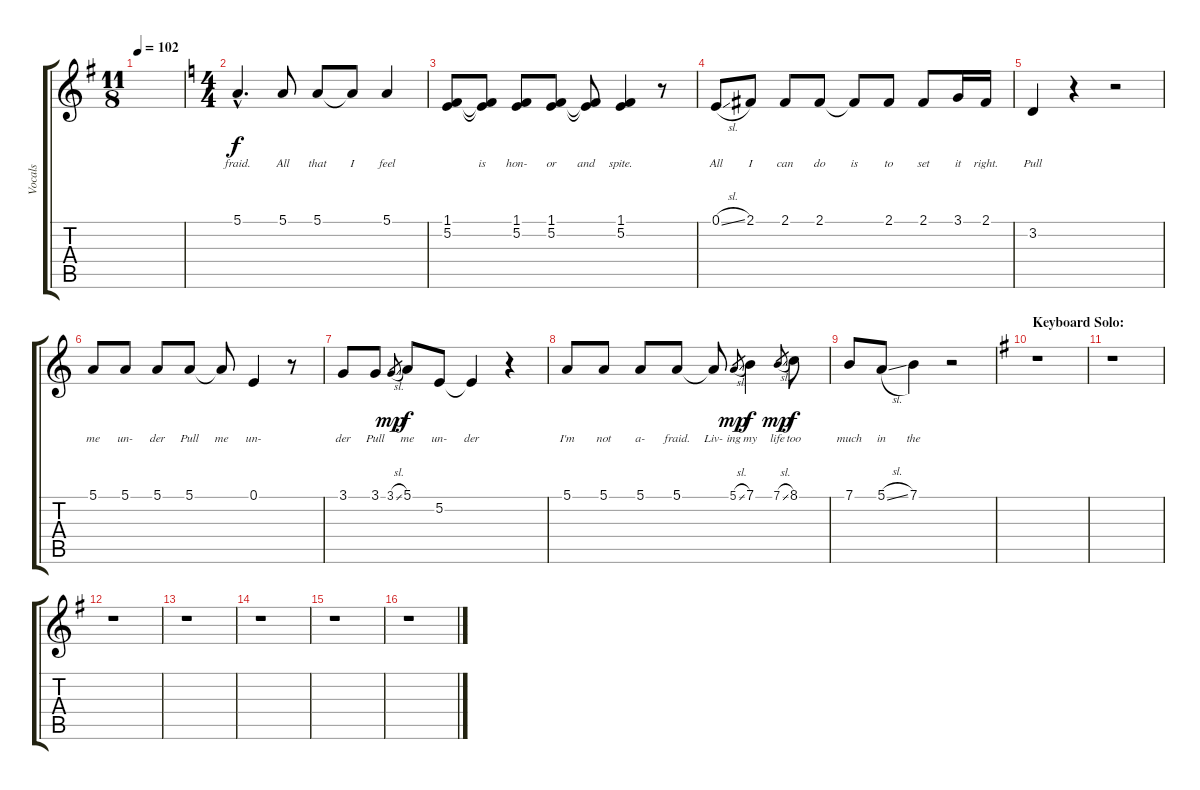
\track ("Vocals" "Vocals") {instrument synthvoice}
\staff {score tabs}
\tuning (E4 B3 G3 D3 A2 E2) {hide}
\ts (11 8)
\tempo 102
\clef g2
\ks eminor
|
\ts (4 4)
\ks c
5.1{hac}.4{d lyrics (0 "fraid.") lyrics (1 "") lyrics (2 "") lyrics (3 "") lyrics (4 "")} 5.1.8{lyrics (0 "All") lyrics (1 "") lyrics (2 "") lyrics (3 "") lyrics (4 "")} 5.1.8{lyrics (0 "that") lyrics (1 "") lyrics (2 "") lyrics (3 "") lyrics (4 "")} 5.1{t}.8{lyrics (0 "I") lyrics (1 "") lyrics (2 "") lyrics (3 "") lyrics (4 "")} 5.1.4{lyrics (0 "feel") lyrics (1 "") lyrics (2 "") lyrics (3 "") lyrics (4 "")} |
(1.1 5.2).8{lyrics (0 "") lyrics (1 "") lyrics (2 "") lyrics (3 "") lyrics (4 "")} (1.1{t} 5.2{t}).8{lyrics (0 "is") lyrics (1 "") lyrics (2 "") lyrics (3 "") lyrics (4 "")} (1.1 5.2).8{lyrics (0 "hon-") lyrics (1 "") lyrics (2 "") lyrics (3 "") lyrics (4 "")} (1.1 5.2).8{lyrics (0 "or") lyrics (1 "") lyrics (2 "") lyrics (3 "") lyrics (4 "")} (1.1{t} 5.2{t}).8{lyrics (0 "and") lyrics (1 "") lyrics (2 "") lyrics (3 "") lyrics (4 "")} (1.1 5.2).4{lyrics (0 "spite.") lyrics (1 "") lyrics (2 "") lyrics (3 "") lyrics (4 "")} r.8 |
0.1{sl}.8{lyrics (0 "All") lyrics (1 "") lyrics (2 "") lyrics (3 "") lyrics (4 "")} 2.1.8{lyrics (0 "I") lyrics (1 "") lyrics (2 "") lyrics (3 "") lyrics (4 "")} 2.1.8{lyrics (0 "can") lyrics (1 "") lyrics (2 "") lyrics (3 "") lyrics (4 "")} 2.1.8{lyrics (0 "do") lyrics (1 "") lyrics (2 "") lyrics (3 "") lyrics (4 "")} 2.1{t}.8{lyrics (0 "is") lyrics (1 "") lyrics (2 "") lyrics (3 "") lyrics (4 "")} 2.1.8{lyrics (0 "to") lyrics (1 "") lyrics (2 "") lyrics (3 "") lyrics (4 "")} 2.1.8{lyrics (0 "set") lyrics (1 "") lyrics (2 "") lyrics (3 "") lyrics (4 "")} 3.1.16{lyrics (0 "it") lyrics (1 "") lyrics (2 "") lyrics (3 "") lyrics (4 "")} 2.1.16{lyrics (0 "right.") lyrics (1 "") lyrics (2 "") lyrics (3 "") lyrics (4 "")} |
3.2.4{lyrics (0 "Pull") lyrics (1 "") lyrics (2 "") lyrics (3 "") lyrics (4 "")} r.4 r.2 |
5.1.8{lyrics (0 "me") lyrics (1 "") lyrics (2 "") lyrics (3 "") lyrics (4 "")} 5.1.8{lyrics (0 "un-") lyrics (1 "") lyrics (2 "") lyrics (3 "") lyrics (4 "")} 5.1.8{lyrics (0 "der") lyrics (1 "") lyrics (2 "") lyrics (3 "") lyrics (4 "")} 5.1.8{lyrics (0 "Pull") lyrics (1 "") lyrics (2 "") lyrics (3 "") lyrics (4 "")} 5.1{t}.8{lyrics (0 "me") lyrics (1 "") lyrics (2 "") lyrics (3 "") lyrics (4 "")} 0.1.4{lyrics (0 "un-") lyrics (1 "") lyrics (2 "") lyrics (3 "") lyrics (4 "")} r.8 |
3.1.8{lyrics (0 "der") lyrics (1 "") lyrics (2 "") lyrics (3 "") lyrics (4 "")} 3.1.8{lyrics (0 "Pull") lyrics (1 "") lyrics (2 "") lyrics (3 "") lyrics (4 "")} 3.1{sl}.8{lyrics (0 "") lyrics (1 "") lyrics (2 "") lyrics (3 "") lyrics (4 "") gr dy mp} 5.1.8{lyrics (0 "me") lyrics (1 "") lyrics (2 "") lyrics (3 "") lyrics (4 "") dy f} 5.2.8{lyrics (0 "un-") lyrics (1 "") lyrics (2 "") lyrics (3 "") lyrics (4 "")} 5.2{t}.4{lyrics (0 "der") lyrics (1 "") lyrics (2 "") lyrics (3 "") lyrics (4 "")} r.4 |
5.1.8{lyrics (0 "I'm") lyrics (1 "") lyrics (2 "") lyrics (3 "") lyrics (4 "")} 5.1.8{lyrics (0 "not") lyrics (1 "") lyrics (2 "") lyrics (3 "") lyrics (4 "")} 5.1.8{lyrics (0 "a-") lyrics (1 "") lyrics (2 "") lyrics (3 "") lyrics (4 "")} 5.1.8{lyrics (0 "fraid.") lyrics (1 "") lyrics (2 "") lyrics (3 "") lyrics (4 "")} 5.1{t}.8{lyrics (0 "Liv-") lyrics (1 "") lyrics (2 "") lyrics (3 "") lyrics (4 "")} 5.1{sl}.8{lyrics (0 "ing") lyrics (1 "") lyrics (2 "") lyrics (3 "") lyrics (4 "") gr dy mp} 7.1.4{lyrics (0 "my") lyrics (1 "") lyrics (2 "") lyrics (3 "") lyrics (4 "") dy f} 7.1{sl}.8{lyrics (0 "life") lyrics (1 "") lyrics (2 "") lyrics (3 "") lyrics (4 "") gr dy mp} 8.1.8{lyrics (0 "too") lyrics (1 "") lyrics (2 "") lyrics (3 "") lyrics (4 "") dy f} |
7.1.8{lyrics (0 "much") lyrics (1 "") lyrics (2 "") lyrics (3 "") lyrics (4 "")} 5.1{sl}.8{lyrics (0 "in") lyrics (1 "") lyrics (2 "") lyrics (3 "") lyrics (4 "")} 7.1.4{lyrics (0 "the") lyrics (1 "") lyrics (2 "") lyrics (3 "") lyrics (4 "")} r.2 |
\section ("" "Keyboard Solo:")
\ks eminor
r.1 |
r.1 |
r.1 |
r.1 |
r.1 |
r.1 |
r.1
